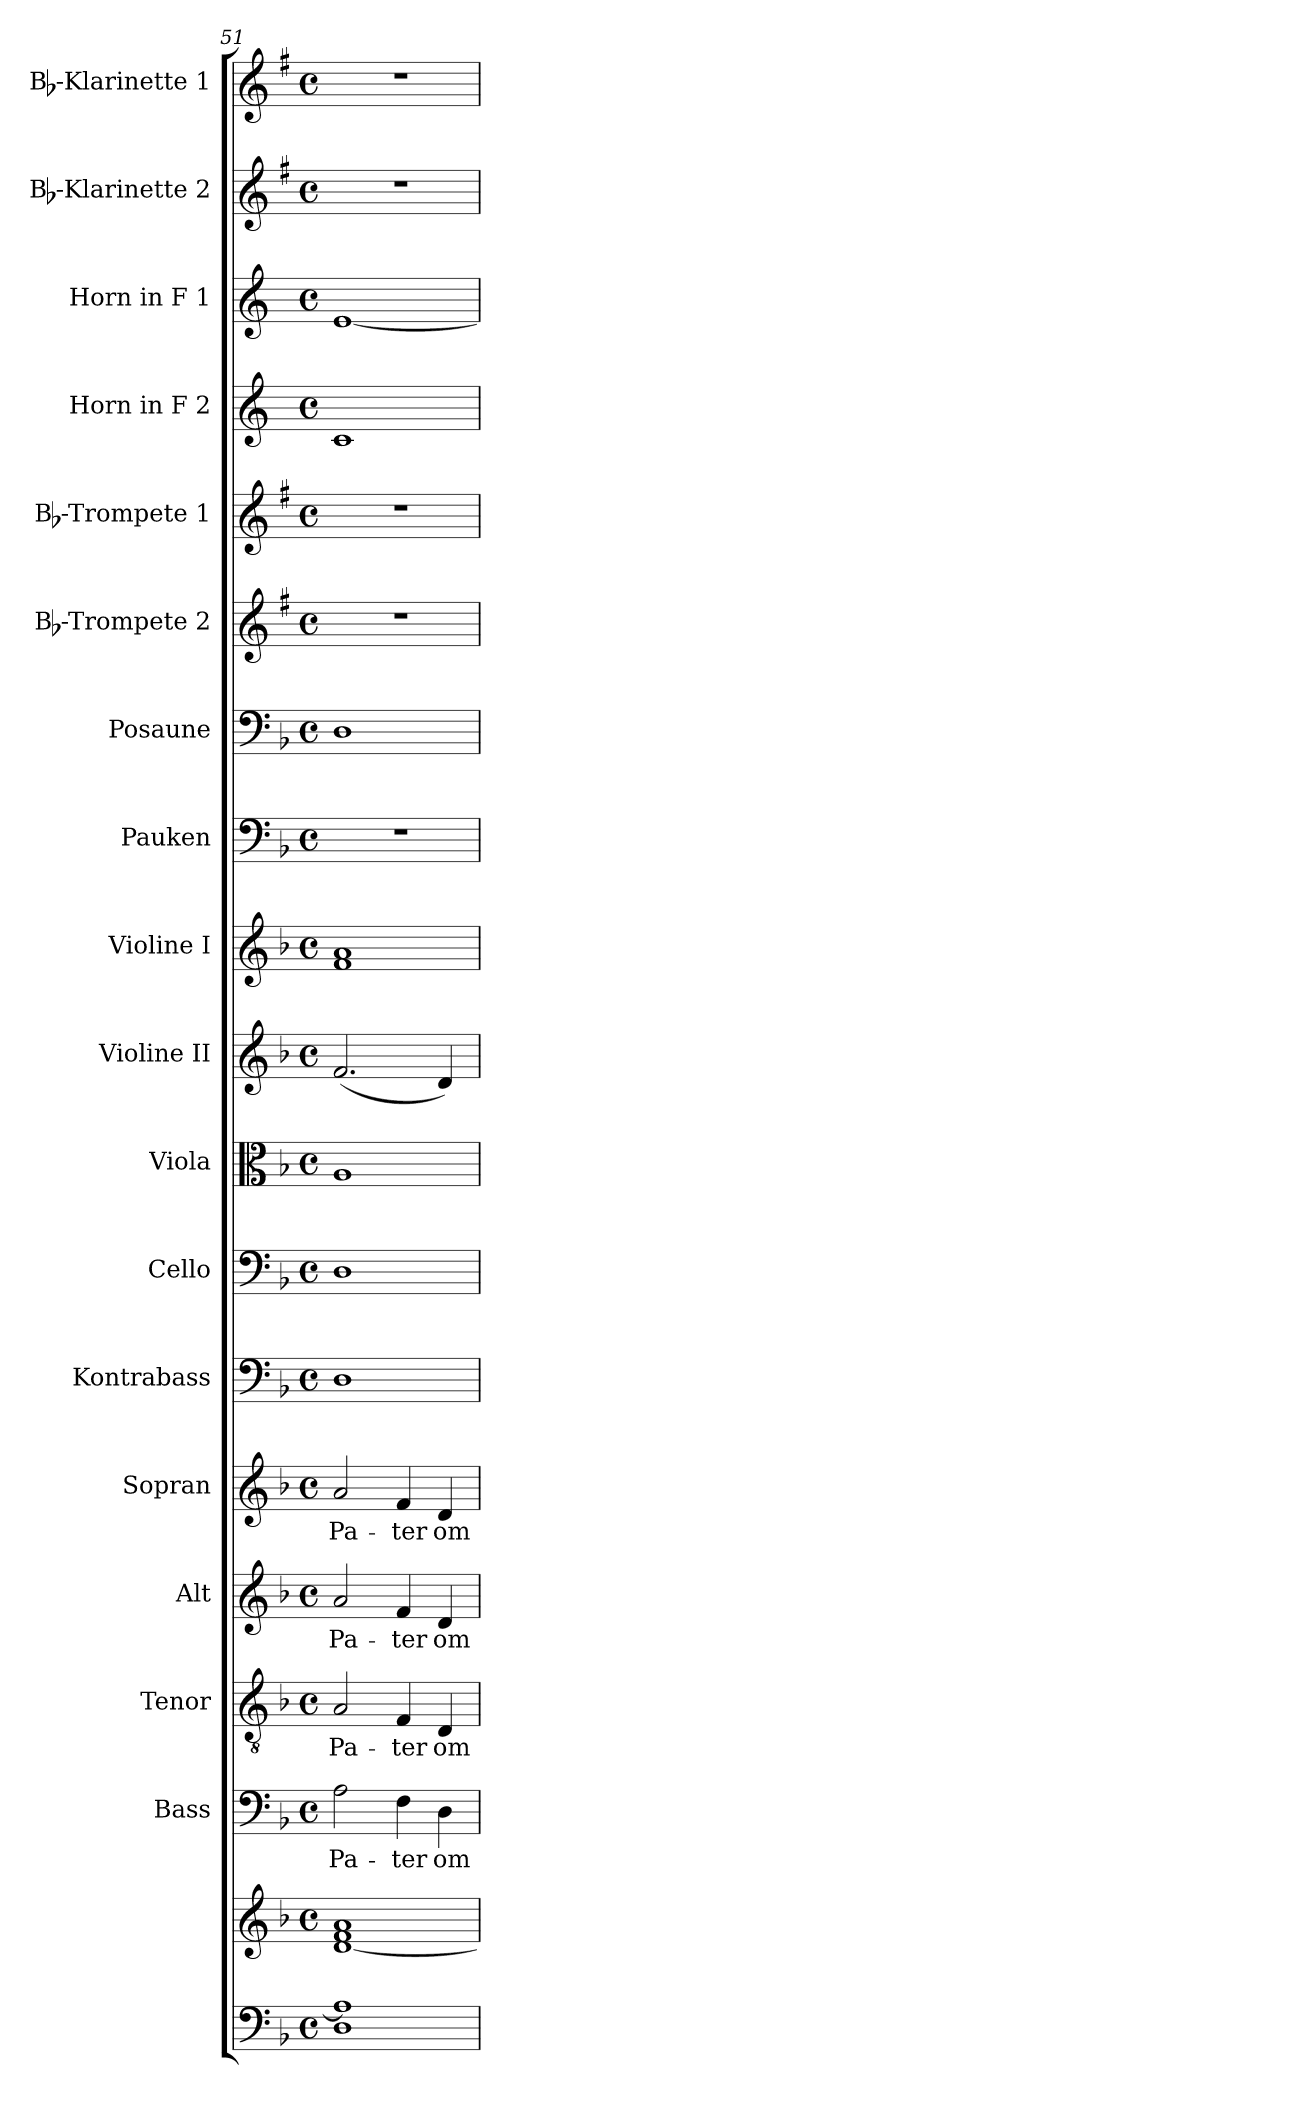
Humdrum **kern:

**kern	**kern	**kern	**text	**kern	**text	**kern	**text	**kern	**text	**kern	**kern	**kern	**kern	**kern	**kern	**kern	**kern	**kern	**kern	**kern	**kern	**kern
*part18	*part18	*part17	*part17	*part16	*part16	*part15	*part15	*part14	*part14	*part13	*part12	*part11	*part10	*part9	*part8	*part7	*part6	*part5	*part4	*part3	*part2	*part1
*staff19	*staff18	*staff17	*staff17	*staff16	*staff16	*staff15	*staff15	*staff14	*staff14	*staff13	*staff12	*staff11	*staff10	*staff9	*staff8	*staff7	*staff6	*staff5	*staff4	*staff3	*staff2	*staff1
*	*	*I"Bass	*	*I"Tenor	*	*I"Alt	*	*I"Sopran	*	*I"Kontrabass	*I"Cello	*I"Viola	*I"Violine II	*I"Violine I	*I"Pauken	*I"Posaune	*I"Bb-Trompete 2	*I"Bb-Trompete 1	*I"Horn in F 2	*I"Horn in F 1	*I"Bb-Klarinette 2	*I"Bb-Klarinette 1
*	*	*I'B.	*	*I'T.	*	*I'A.	*	*I'S.	*	*I'Kb.	*	*I'Vla.	*I'Vl. II	*I'Vl. I	*I'Pk.	*I'Pos.	*I'Bb Trp. 2	*I'Bb Trp. 1	*	*	*I'Bb Kl. 2	*I'Bb Kl. 1
*clefF4	*clefG2	*clefF4	*	*clefGv2	*	*clefG2	*	*clefG2	*	*clefF4	*clefF4	*clefC3	*clefG2	*clefG2	*clefF4	*clefF4	*clefG2	*clefG2	*clefG2	*clefG2	*clefG2	*clefG2
*	*	*	*	*	*	*	*	*	*	*ITrd7c12	*	*	*	*	*	*	*ITrd1c2	*ITrd1c2	*ITrd4c7	*ITrd4c7	*ITrd1c2	*ITrd1c2
*k[b-]	*k[b-]	*k[b-]	*	*k[b-]	*	*k[b-]	*	*k[b-]	*	*k[b-]	*k[b-]	*k[b-]	*k[b-]	*k[b-]	*k[b-]	*k[b-]	*k[b-]	*k[b-]	*k[b-]	*k[b-]	*k[b-]	*k[b-]
*F:	*F:	*F:	*	*F:	*	*F:	*	*F:	*	*F:	*F:	*F:	*F:	*F:	*F:	*F:	*F:	*F:	*F:	*F:	*F:	*F:
*M4/4	*M4/4	*M4/4	*	*M4/4	*	*M4/4	*	*M4/4	*	*M4/4	*M4/4	*M4/4	*M4/4	*M4/4	*M4/4	*M4/4	*M4/4	*M4/4	*M4/4	*M4/4	*M4/4	*M4/4
*met(c)	*met(c)	*met(c)	*	*met(c)	*	*met(c)	*	*met(c)	*	*met(c)	*met(c)	*met(c)	*met(c)	*met(c)	*met(c)	*met(c)	*met(c)	*met(c)	*met(c)	*met(c)	*met(c)	*met(c)
=51	=51	=51	=51	=51	=51	=51	=51	=51	=51	=51	=51	=51	=51	=51	=51	=51	=51	=51	=51	=51	=51	=51
*^	*^	*	*	*	*	*	*	*	*	*	*	*	*	*	*	*	*	*	*	*	*	*
!	!	!	!	!	!LO:LY:b	!	!LO:LY:b	!	!LO:LY:b	!	!LO:LY:b	!	!	!	!	!	!	!	!	!	!	!	!	!
1A]	1D	1f 1a	[<1d	2A\	Pa-	2A/	Pa-	2a/	Pa-	2a/	Pa-	1DD	1D	1A	(<2.f/	1f 1a	1r	1D	1r	1r	1F	[1A	1r	1r
!	!	!	!	!	!LO:LY:b	!	!LO:LY:b	!	!LO:LY:b	!	!LO:LY:b	!	!	!	!	!	!	!	!	!	!	!	!	!
.	.	.	.	4F\	-ter	4F/	-ter	4f/	-ter	4f/	-ter	.	.	.	.	.	.	.	.	.	.	.	.	.
!	!	!	!	!	!LO:LY:b	!	!LO:LY:b	!	!LO:LY:b	!	!LO:LY:b	!	!	!	!	!	!	!	!	!	!	!	!	!
.	.	.	.	4D\	om-	4D/	om-	4d/	om-	4d/	om-	.	.	.	4d/)	.	.	.	.	.	.	.	.	.
*v	*v	*	*	*	*	*	*	*	*	*	*	*	*	*	*	*	*	*	*	*	*	*	*	*
*	*v	*v	*	*	*	*	*	*	*	*	*	*	*	*	*	*	*	*	*	*	*	*	*
=	=	=	=	=	=	=	=	=	=	=	=	=	=	=	=	=	=	=	=	=	=	=
*-	*-	*-	*-	*-	*-	*-	*-	*-	*-	*-	*-	*-	*-	*-	*-	*-	*-	*-	*-	*-	*-	*-
